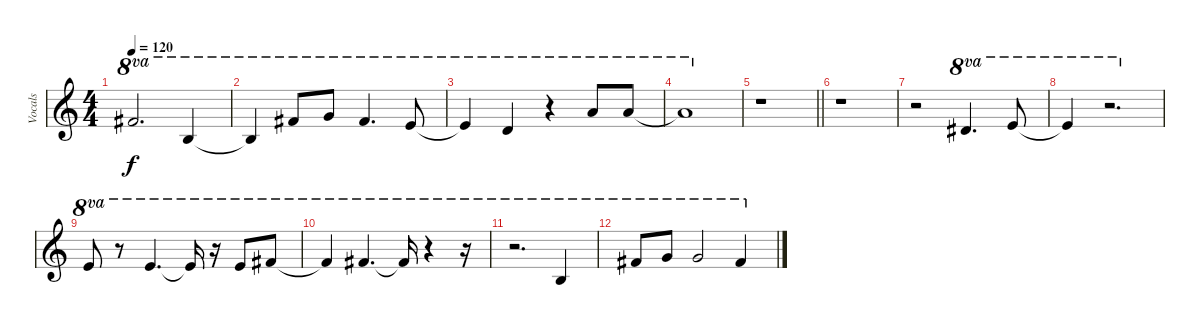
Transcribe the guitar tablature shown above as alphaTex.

\track ("Vocals" "Vocals") {instrument oboe}
\staff {score}
\tuning (Eb4 B3 Gb3 B2 Gb2 B1) {hide}
\ts (4 4)
\tempo 120
\clef g2
\ks c
15.1{t}.2{d ot 8va dy f} 8.1.4{ot 8va} |
8.1{t}.4{ot 8va} 15.1.8{ot 8va} 16.1.8{ot 8va} 15.1.4{d ot 8va} 13.1.8{ot 8va} |
13.1{t}.4{ot 8va} 11.1.4{ot 8va} r.4{ot 8va} 18.1.8{ot 8va} 18.1.8{ot 8va} |
18.1{t}.1{ot 8va} |
\barLineRight lightlight
r.1 |
r.1 |
r.2 12.1.4{d ot 8va} 13.1.8{ot 8va} |
13.1{t}.4{ot 8va} r.2{d ot 8va} |
13.1.8{ot 8va} r.8{ot 8va} 13.1.4{d ot 8va} 13.1{t}.16{ot 8va} r.16{ot 8va} 13.1.8{ot 8va} 15.1.8{ot 8va} |
15.1{t}.4{ot 8va} 15.1.4{d ot 8va} 15.1{t}.16{ot 8va} r.4{ot 8va} r.16{ot 8va} |
r.2{d ot 8va} 12.2.4{ot 8va} |
15.1.8{ot 8va} 16.1.8{ot 8va} 16.1.2{ot 8va} 15.1.4{ot 8va}
